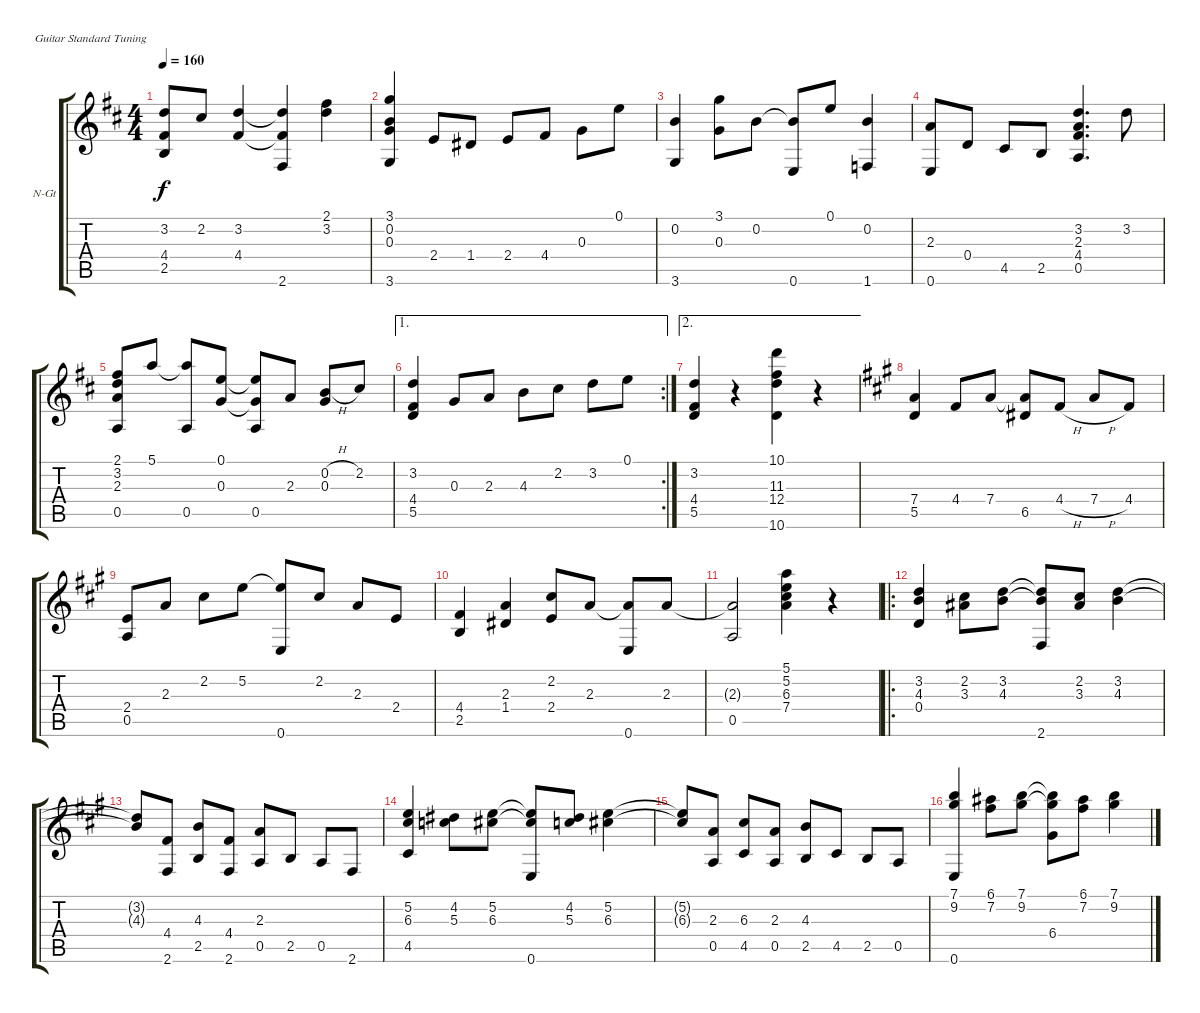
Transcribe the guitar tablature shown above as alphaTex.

\bracketExtendMode groupsimilarinstruments
\firstSystemTrackNameOrientation horizontal
\otherSystemsTrackNameOrientation horizontal
\track ("Classic Guitar" "N-Gt") {instrument acousticguitarnylon}
\staff {score tabs}
\tuning (E4 B3 G3 D3 A2 E2)
\ts (4 4)
\tempo 160
\clef g2
\ks d
(3.2 4.4 2.5).8{dy f} 2.2.8 (3.2 4.4).4 (3.2{t} 4.4{t} 2.6).4 (2.1 3.2).4 |
(3.1 0.2 0.3 3.6).4 2.4.8 1.4.8 2.4.8 4.4.8 0.3.8 0.1.8 |
(0.2 3.6).4 (3.1 0.3).8 0.2.8 (0.2{t} 0.6).8 0.1.8 (0.2 1.6).4 |
(2.3 0.6).8 0.4.8 4.5.8 2.5.8 (0.5 4.4 2.3 3.2).4{d} 3.2.8 |
(3.2 2.1 2.3 0.5).8 5.1.8 (0.5 5.1{t}).8 (0.1 0.3).8 (0.3{t} 0.1{t} 0.5).8 2.3.8 (0.3 0.2{h}).8 2.2.8 |
\ae 1
\rc 2
(3.2 4.4 5.5).4 0.3.8 2.3.8 4.3.8 2.2.8 3.2.8 0.1.8 |
\ae 2
(3.2 4.4 5.5).4 r.4 (10.6 10.1 11.3 12.4).4 r.4 |
\ks a
(7.4 5.5).4 4.4.8 7.4.8 (6.5 7.4{t}).8 4.4{h}.8 7.4{h}.8 4.4.8 |
(0.5 2.4).8 2.3.8 2.2.8 5.2.8 (0.6 5.2{t}).8 2.2.8 2.3.8 2.4.8 |
(2.5 4.4).4 (1.4 2.3).4 (2.2 2.4).8 2.3.8 (0.6 2.3{t}).8 2.3.8 |
(2.3{t} 0.5).2 (5.1 5.2 6.3 7.4).4 r.4 |
\ro
(0.4 3.2 4.3).4 (2.2 3.3).8 (4.3 3.2).8 (3.2{t} 4.3{t} 2.6).8 (2.2 3.3).8 (4.3 3.2).4 |
(3.2{t} 4.3{t}).8 (4.4 2.6).8 (2.5 4.3).8 (4.4 2.6).8 (2.3 0.5).8 2.5.8 0.5.8 2.6.8 |
(5.2 4.5 6.3).4 (5.3 4.2).8 (6.3 5.2).8 (5.2{t} 6.3{t} 0.6).8 (5.3 4.2).8 (6.3 5.2).4 |
(5.2{t} 6.3{t}).8 (0.5 2.3).8 (4.5 6.3).8 (0.5 2.3).8 (4.3 2.5).8 4.5.8 2.5.8 0.5.8 |
(0.6 9.2 7.1).4 (6.1 7.2).8 (9.2 7.1).8 (7.1{t} 9.2{t} 6.4).8 (6.1 7.2).8 (9.2 7.1).4
